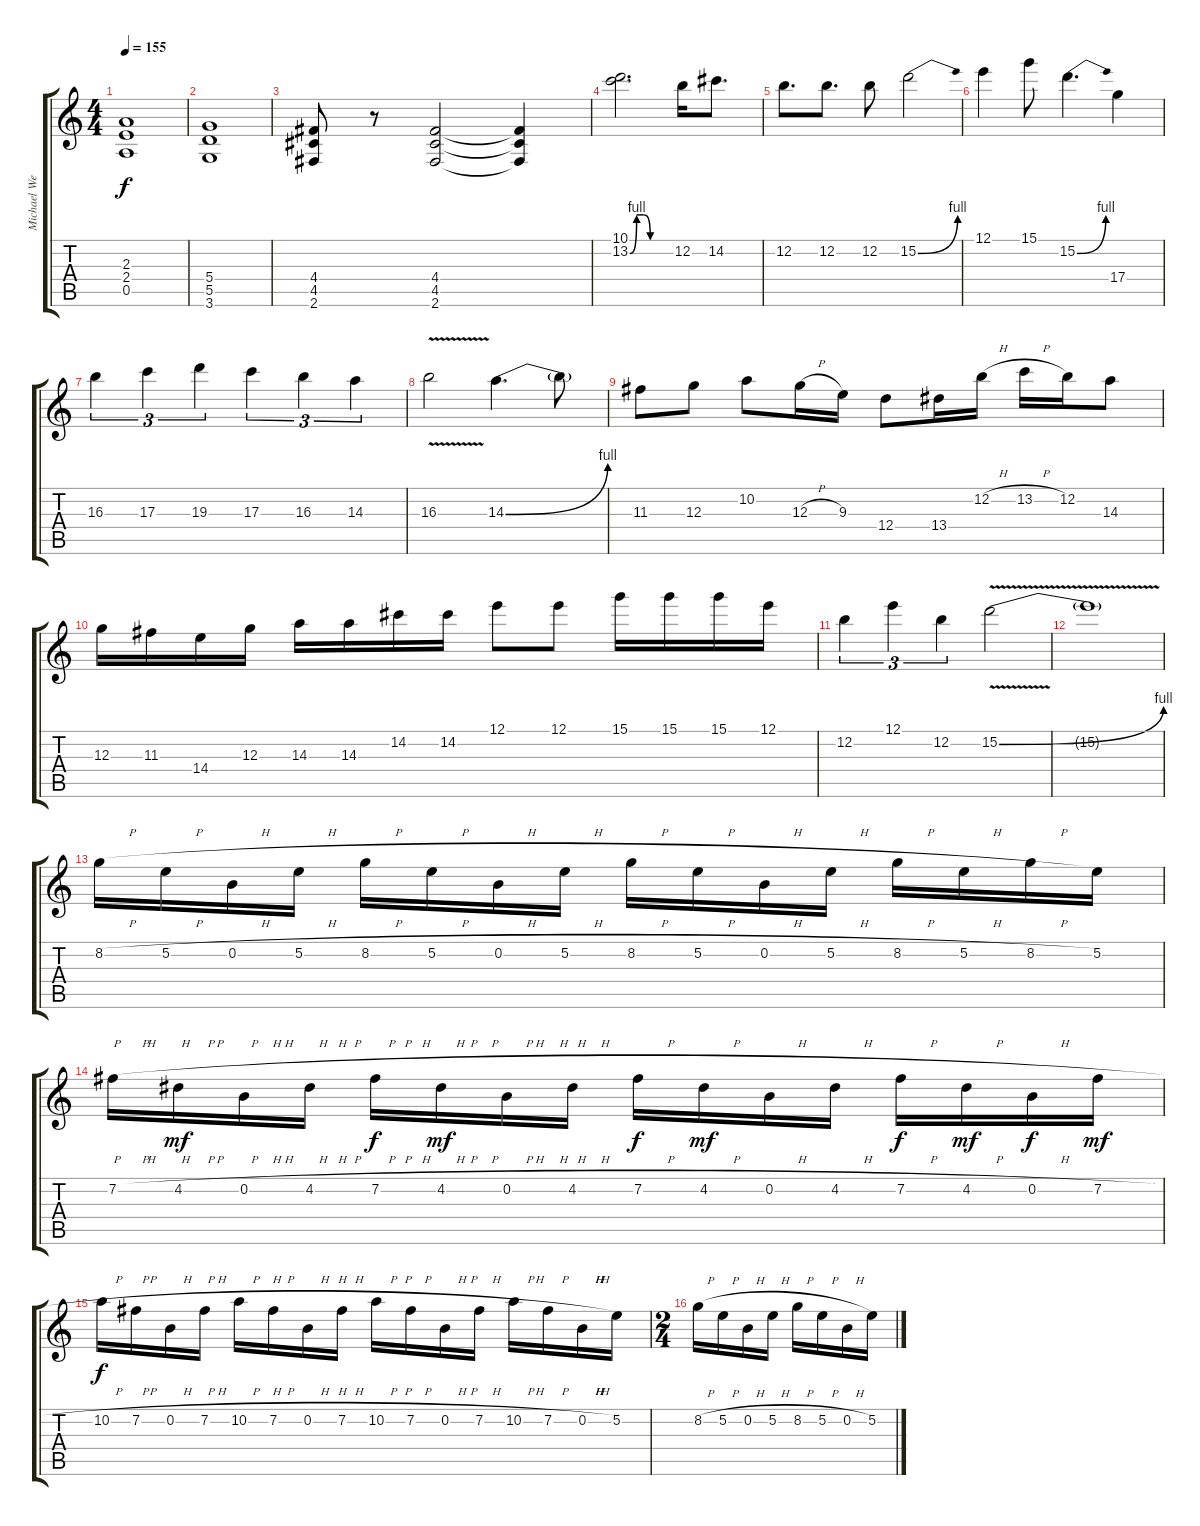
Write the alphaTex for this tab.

\track ("Michael Weikath" "Michael We") {instrument distortionguitar}
\staff {score tabs}
\tuning (E4 B3 G3 D3 A2 E2) {hide}
\ts (4 4)
\tempo 155
\clef g2
\ks c
(2.3{t} 2.4{t} 0.5{t}).1{dy f} |
(5.4 5.5 3.6).1 |
(4.4 4.5 2.6).8 r.8 (4.4 4.5 2.6).2 (4.4{t} 4.5{t} 2.6{t}).4 |
(10.1 13.2{be (custom 0 0 10 4 20 4 30 0 60 0)}).2{d} 12.2.16 14.2.8{d} |
12.2.8{d} 12.2.8{d} 12.2.8 15.2{be (bend 0 0 60 4)}.2 |
12.1.4 15.1.8 15.2{be (bend 0 0 60 4)}.4{d} 17.4.4 |
16.3.4{tu (3 2)} 17.3.4{tu (3 2)} 19.3.4{tu (3 2)} 17.3.4{tu (3 2)} 16.3.4{tu (3 2)} 14.3.4{tu (3 2)} |
16.3{v}.2 14.3{be (bend 0 0 60 4)}.4{d} 14.3{t}.8 |
11.3.8 12.3.8 10.2.8 12.3{h}.16 9.3.16 12.4.8 13.4.16 12.2{h}.16 13.2{h}.16 12.2.16 14.3.8 |
12.3.16 11.3.16 14.4.16 12.3.16 14.3.16 14.3.16 14.2.16 14.2.16 12.1.8 12.1.8 15.1.16 15.1.16 15.1.16 12.1.16 |
12.2.4{tu (3 2)} 12.1.4{tu (3 2)} 12.2.4{tu (3 2)} 15.2{be (bend 0 0 60 4) v}.2 |
15.2{t}.1 |
8.2{h}.16 5.2{h}.16 0.2{h}.16 5.2{h}.16 8.2{h}.16 5.2{h}.16 0.2{h}.16 5.2{h}.16 8.2{h}.16 5.2{h}.16 0.2{h}.16 5.2{h}.16 8.2{h}.16 5.2{h}.16 8.2{h}.16 5.2.16 |
7.2{h}.16 4.2{h}.16{dy mf} 0.2{h}.16 4.2{h}.16 7.2{h}.16{dy f} 4.2{h}.16{dy mf} 0.2{h}.16 4.2{h}.16 7.2{h}.16{dy f} 4.2{h}.16{dy mf} 0.2{h}.16 4.2{h}.16 7.2{h}.16{dy f} 4.2{h}.16{dy mf} 0.2{h}.16{dy f} 7.2{h}.16{dy mf} |
10.2{h}.16{dy f} 7.2{h}.16 0.2{h}.16 7.2{h}.16 10.2{h}.16 7.2{h}.16 0.2{h}.16 7.2{h}.16 10.2{h}.16 7.2{h}.16 0.2{h}.16 7.2{h}.16 10.2{h}.16 7.2{h}.16 0.2{h}.16 5.2.16 |
\ts (2 4)
8.2{h}.16 5.2{h}.16 0.2{h}.16 5.2{h}.16 8.2{h}.16 5.2{h}.16 0.2{h}.16 5.2.16
